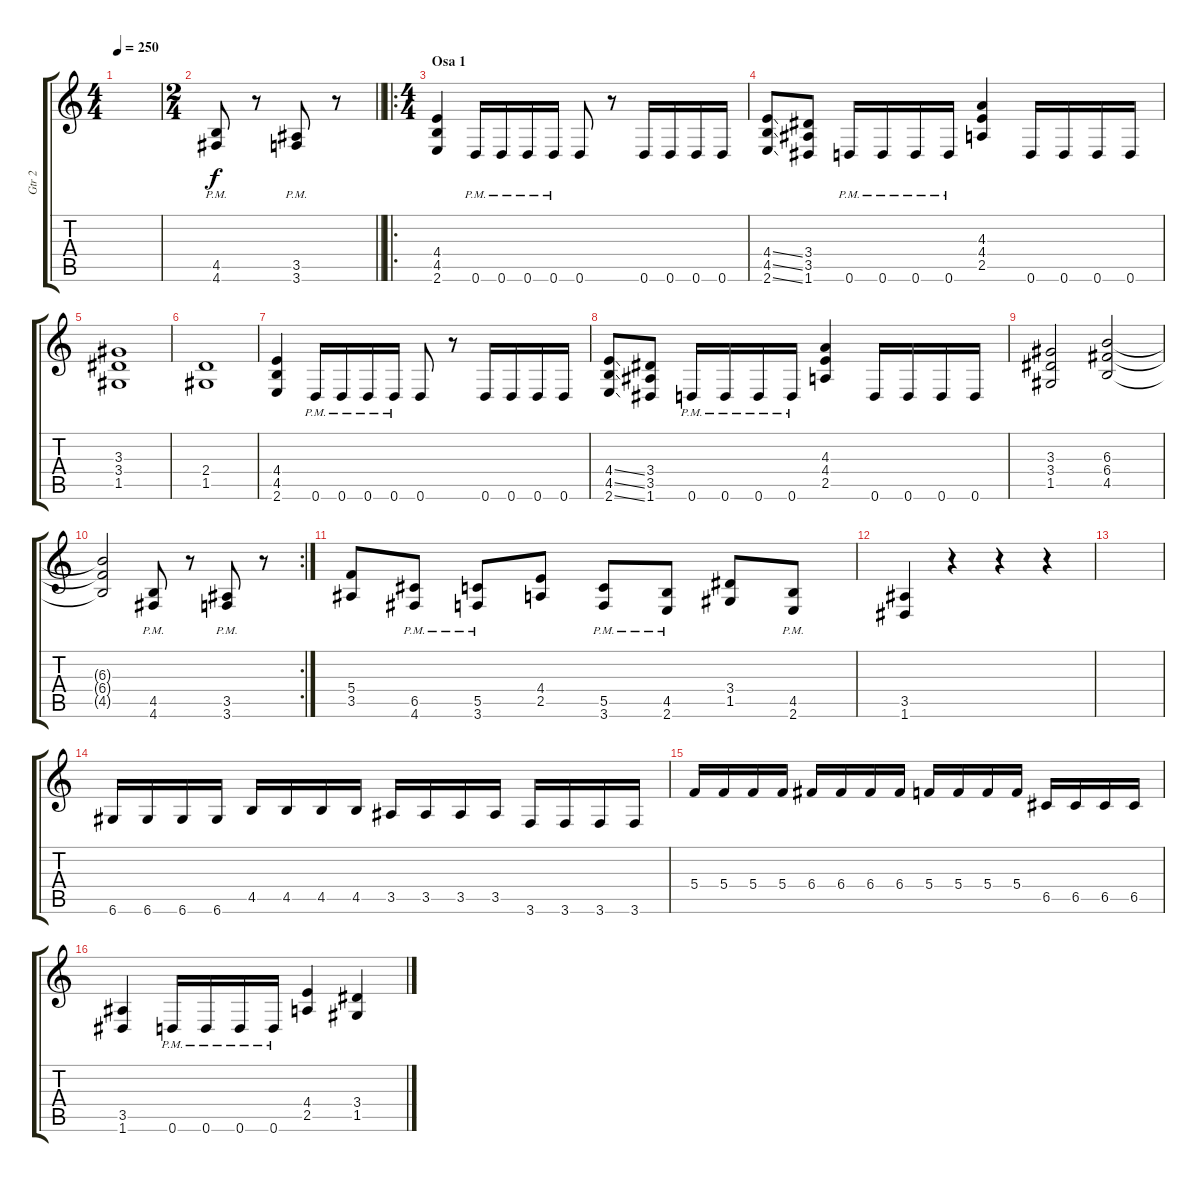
\track ("Gtr 2" "Gtr 2") {instrument distortionguitar}
\staff {score tabs}
\tuning (D4 A3 F3 C3 G2 D2) {hide}
\ts (4 4)
\tempo 250
\clef g2
\ks c
|
\ts (2 4)
\barLineRight lightlight
(4.5{pm} 4.6{pm}).8 r.8 (3.5{pm} 3.6{pm}).8 r.8 |
\ro
\ts (4 4)
\section ("" "Osa 1")
(4.4 4.5 2.6).4 0.6{pm}.16 0.6{pm}.16 0.6{pm}.16 0.6{pm}.16 0.6.8 r.8 0.6.16 0.6.16 0.6.16 0.6.16 |
(4.4{ss} 4.5{ss} 2.6{ss}).8 (3.4 3.5 1.6).8 0.6{pm}.16 0.6{pm}.16 0.6{pm}.16 0.6{pm}.16 (4.3 4.4 2.5).4 0.6.16 0.6.16 0.6.16 0.6.16 |
(3.3 3.4 1.5).1 |
(2.4 1.5).1 |
(4.4 4.5 2.6).4 0.6{pm}.16 0.6{pm}.16 0.6{pm}.16 0.6{pm}.16 0.6.8 r.8 0.6.16 0.6.16 0.6.16 0.6.16 |
(4.4{ss} 4.5{ss} 2.6{ss}).8 (3.4 3.5 1.6).8 0.6{pm}.16 0.6{pm}.16 0.6{pm}.16 0.6{pm}.16 (4.3 4.4 2.5).4 0.6.16 0.6.16 0.6.16 0.6.16 |
(3.3 3.4 1.5).2 (6.3 6.4 4.5).2 |
\rc 2
(6.3{t} 6.4{t} 4.5{t}).2 (4.5 4.6{pm}).8 r.8 (3.5 3.6{pm}).8 r.8 |
(5.4 3.5).8 (6.5{pm} 4.6{pm}).8 (5.5{pm} 3.6{pm}).8 (4.4 2.5).8 (5.5{pm} 3.6{pm}).8 (4.5{pm} 2.6{pm}).8 (3.4 1.5).8 (4.5{pm} 2.6{pm}).8 |
(3.5 1.6).4 r.4 r.4 r.4 |
|
6.6.16 6.6.16 6.6.16 6.6.16 4.5.16 4.5.16 4.5.16 4.5.16 3.5.16 3.5.16 3.5.16 3.5.16 3.6.16 3.6.16 3.6.16 3.6.16 |
5.4.16 5.4.16 5.4.16 5.4.16 6.4.16 6.4.16 6.4.16 6.4.16 5.4.16 5.4.16 5.4.16 5.4.16 6.5.16 6.5.16 6.5.16 6.5.16 |
(3.5 1.6).4 0.6{pm}.16 0.6{pm}.16 0.6{pm}.16 0.6{pm}.16 (4.4 2.5).4 (3.4 1.5).4
